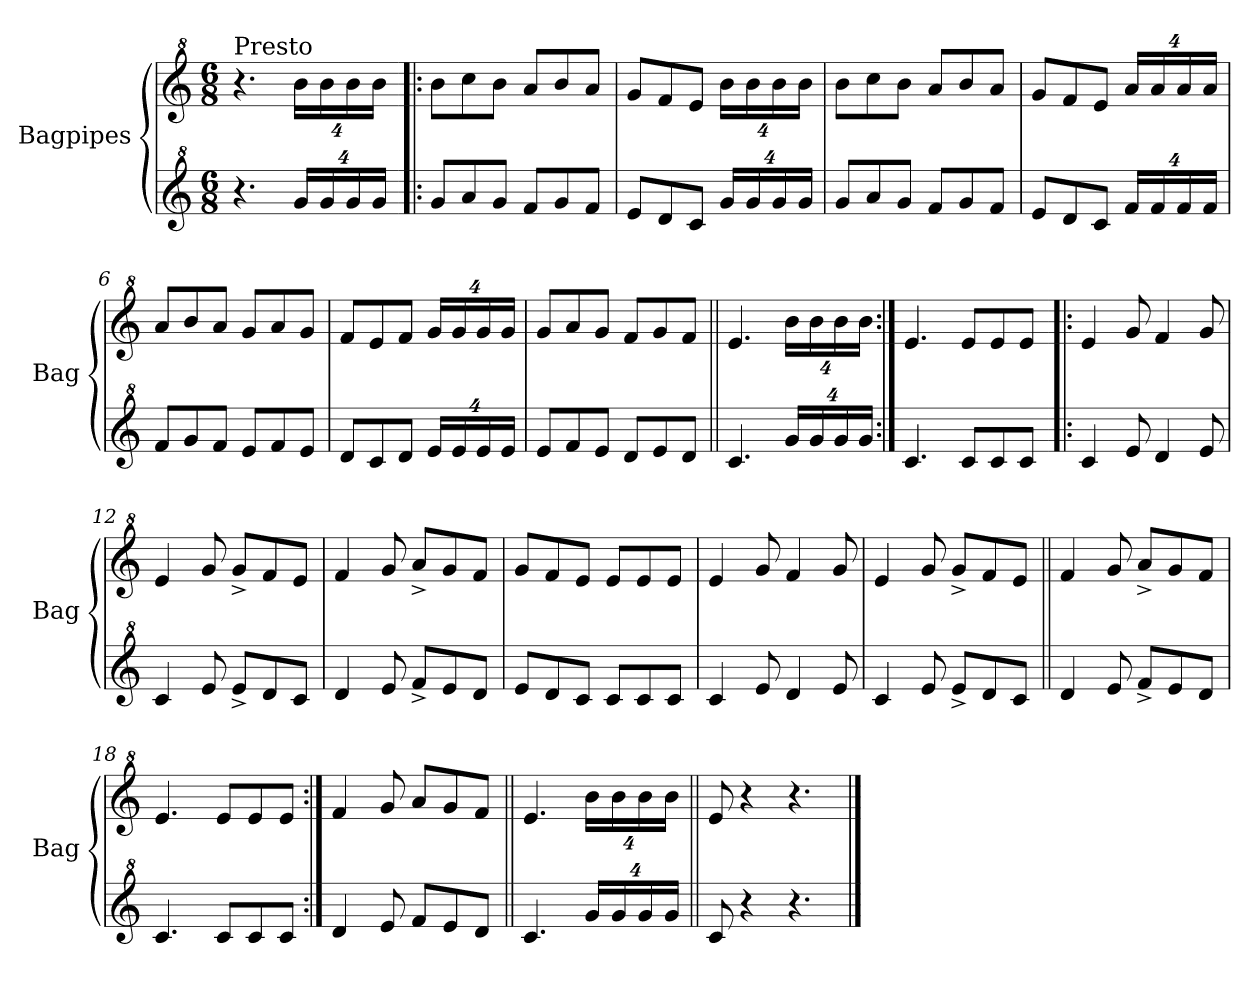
**kern	**kern
*part2	*part1
*staff2	*staff1
*I"Bagpipes	*I"Bagpipes
*I'Bag	*I'Bag
*clefG^2	*clefG^2
*k[]	*k[]
*C:	*C:
*M6/8	*M6/8
=1	=1
!	!LO:TX:a:t=Presto
4.r	4.r
*Xbrackettup	*Xbrackettup
32%3gg/L	32%3bb\L
32%3gg/	32%3bb\
32%3gg/	32%3bb\
32%3gg/J	32%3bb\J
=2!|:	=2!|:
8gg/L	8bb\L
8aa/	8ccc\
8gg/J	8bb\J
8ff/L	8aa/L
8gg/	8bb/
8ff/J	8aa/J
=3	=3
8ee/L	8gg/L
8dd/	8ff/
8cc/J	8ee/J
32%3gg/L	32%3bb\L
32%3gg/	32%3bb\
32%3gg/	32%3bb\
32%3gg/J	32%3bb\J
=4	=4
8gg/L	8bb\L
8aa/	8ccc\
8gg/J	8bb\J
8ff/L	8aa/L
8gg/	8bb/
8ff/J	8aa/J
=5	=5
8ee/L	8gg/L
8dd/	8ff/
8cc/J	8ee/J
32%3ff/L	32%3aa/L
32%3ff/	32%3aa/
32%3ff/	32%3aa/
32%3ff/J	32%3aa/J
=6	=6
8ff/L	8aa/L
8gg/	8bb/
8ff/J	8aa/J
8ee/L	8gg/L
8ff/	8aa/
8ee/J	8gg/J
=7	=7
8dd/L	8ff/L
8cc/	8ee/
8dd/J	8ff/J
32%3ee/L	32%3gg/L
32%3ee/	32%3gg/
32%3ee/	32%3gg/
32%3ee/J	32%3gg/J
!!LO:LB:g=z
=8	=8
8ee/L	8gg/L
8ff/	8aa/
8ee/J	8gg/J
8dd/L	8ff/L
8ee/	8gg/
8dd/J	8ff/J
=9||	=9||
4.cc/	4.ee/
32%3gg/L	32%3bb\L
32%3gg/	32%3bb\
32%3gg/	32%3bb\
32%3gg/J	32%3bb\J
=10:|!	=10:|!
4.cc/	4.ee/
8cc/L	8ee/L
8cc/	8ee/
8cc/J	8ee/J
=11!|:	=11!|:
4cc/	4ee/
8ee/	8gg/
4dd/	4ff/
8ee/	8gg/
=12	=12
4cc/	4ee/
8ee/	8gg/
8ee^/L	8gg^/L
8dd/	8ff/
8cc/J	8ee/J
=13	=13
4dd/	4ff/
8ee/	8gg/
8ff^/L	8aa^/L
8ee/	8gg/
8dd/J	8ff/J
=14	=14
8ee/L	8gg/L
8dd/	8ff/
8cc/J	8ee/J
8cc/L	8ee/L
8cc/	8ee/
8cc/J	8ee/J
=15	=15
4cc/	4ee/
8ee/	8gg/
4dd/	4ff/
8ee/	8gg/
!!LO:LB:g=z
=16	=16
4cc/	4ee/
8ee/	8gg/
8ee^/L	8gg^/L
8dd/	8ff/
8cc/J	8ee/J
=17||	=17||
4dd/	4ff/
8ee/	8gg/
8ff^/L	8aa^/L
8ee/	8gg/
8dd/J	8ff/J
=18	=18
4.cc/	4.ee/
8cc/L	8ee/L
8cc/	8ee/
8cc/J	8ee/J
=19:|!	=19:|!
4dd/	4ff/
8ee/	8gg/
8ff/L	8aa/L
8ee/	8gg/
8dd/J	8ff/J
=20||	=20||
4.cc/	4.ee/
32%3gg/L	32%3bb\L
32%3gg/	32%3bb\
32%3gg/	32%3bb\
32%3gg/J	32%3bb\J
=21||	=21||
8cc/	8ee/
4r	4r
4.r	4.r
==	==
*-	*-
